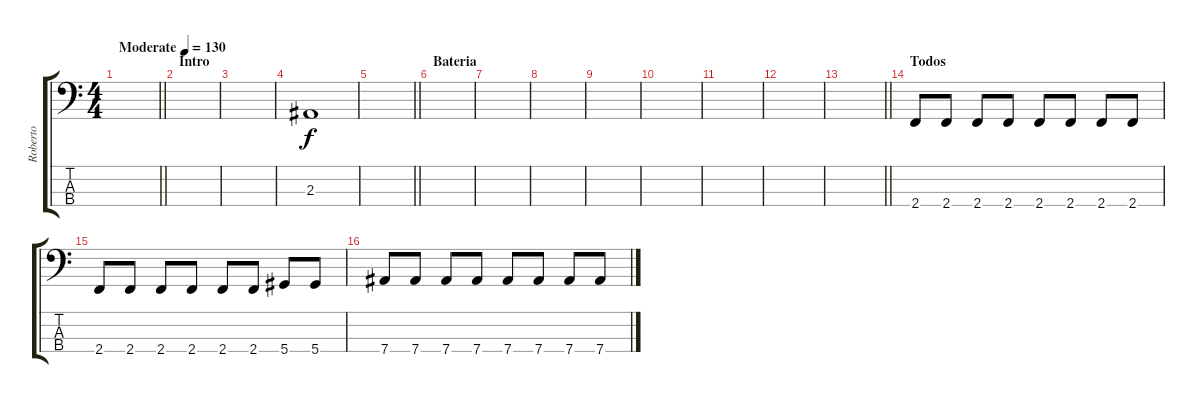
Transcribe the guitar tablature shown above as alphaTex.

\track ("Roberto" "Roberto") {instrument electricbasspick}
\staff {score tabs}
\tuning (Gb2 Db2 Ab1 Eb1) {hide}
\ts (4 4)
\tempo (130 "Moderate")
\clef f4
\barLineRight lightlight
\ks c
|
\section ("" "Intro")
|
|
2.3.1 |
\barLineRight lightlight
|
\section ("" "Bateria")
|
|
|
|
|
|
|
\barLineRight lightlight
|
\section ("" "Todos")
2.4.8{dy f} 2.4.8 2.4.8 2.4.8 2.4.8 2.4.8 2.4.8 2.4.8 |
2.4.8 2.4.8 2.4.8 2.4.8 2.4.8 2.4.8 5.4.8 5.4.8 |
7.4.8 7.4.8 7.4.8 7.4.8 7.4.8 7.4.8 7.4.8 7.4.8
